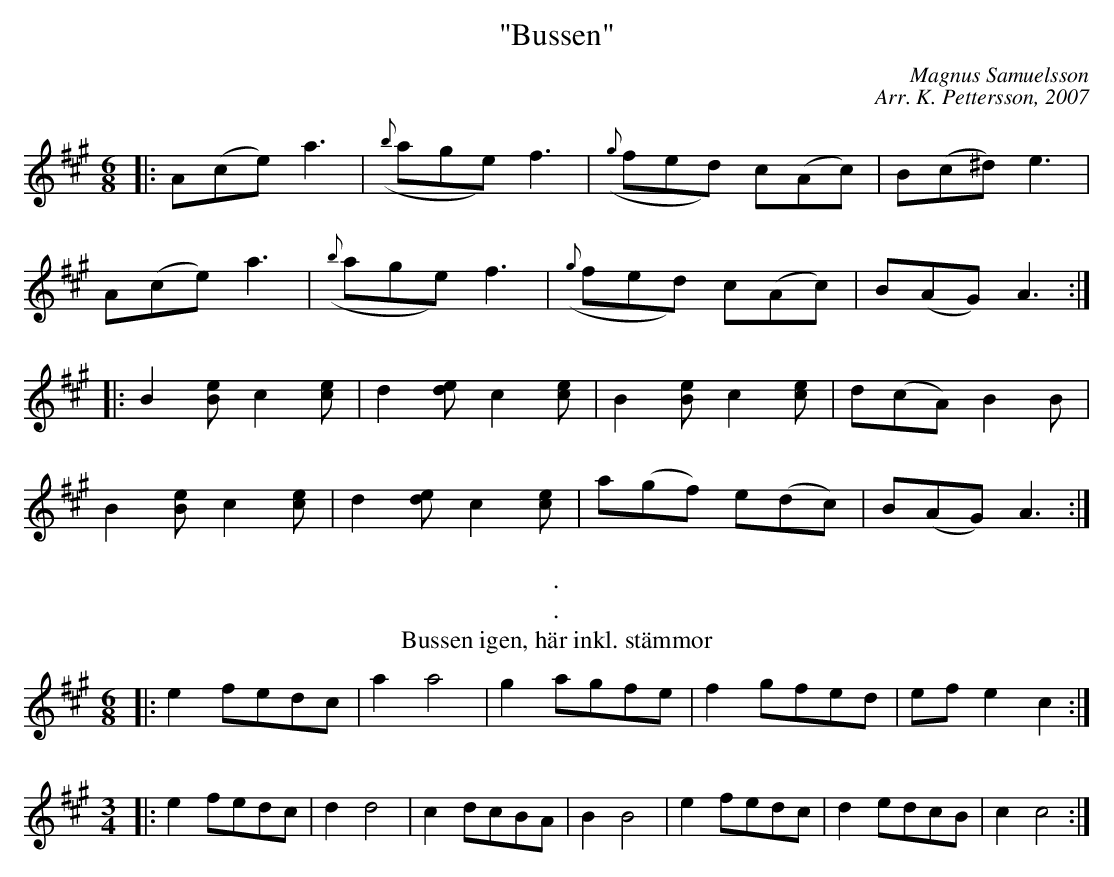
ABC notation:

X:1
T:"Bussen"
C:Magnus Samuelsson
C:Arr. K. Pettersson, 2007
M:6/8
L:1/8
K:A
|: A(ce) a3 | ({b}age) f3 | ({g}fed) c(Ac) | B(c^d) e3 |
 A(ce) a3 | ({b}age) f3 | ({g}fed) c(Ac) | B(AG) A3:|
|: B2[Be] c2[ce] | d2[de] c2[ce] | B2[Be] c2[ce] | d(cA) B2B |
 B2[Be] c2[ce] | d2[de] c2[ce] | a(gf) e(dc) | B(AG) A3 :|
T:.
T:.
T:Bussen igen, här inkl. stämmor
V:1
|:e2 fedc|a2a4|g2 agfe|f2 gfed|efe2c2:|
M:3/4
|:e2 fedc|d2d4|c2dcBA|B2B4|e2fedc|d2edcB|c2c4:|
V:2
|:C2A,4|F2fedc|e2c2A2|D2B2G2|c2C4:|
M:3/4
|:C2C4|G,2 GABG|A2^F4|G,2GFED|C2A,4|B,2G,4|C2C,4:|
